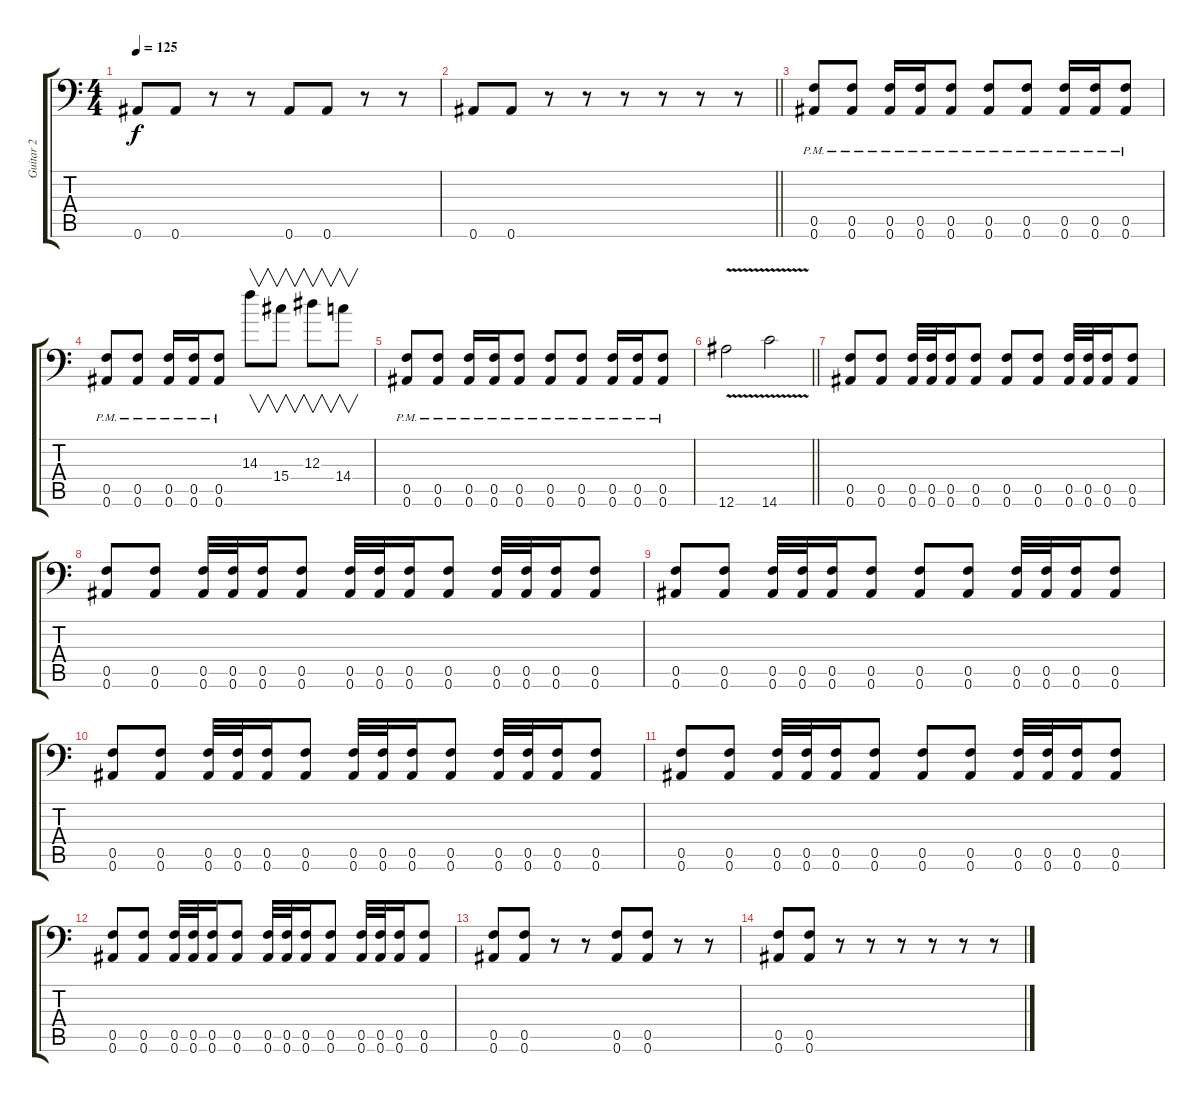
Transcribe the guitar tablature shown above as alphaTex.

\track ("Guitar 2" "Guitar 2") {instrument distortionguitar}
\staff {score tabs}
\tuning (C4 G3 Eb3 Bb2 F2 Bb1) {hide}
\ts (4 4)
\tempo 125
\clef f4
\ks c
0.6.8{dy f} 0.6.8 r.8 r.8 0.6.8 0.6.8 r.8 r.8 |
\barLineRight lightlight
0.6.8 0.6.8 r.8 r.8 r.8 r.8 r.8 r.8 |
\section ("" "")
(0.5{pm} 0.6{pm}).8 (0.5{pm} 0.6{pm}).8 (0.5{pm} 0.6{pm}).16 (0.5{pm} 0.6{pm}).16 (0.5{pm} 0.6{pm}).8 (0.5{pm} 0.6{pm}).8 (0.5{pm} 0.6{pm}).8 (0.5{pm} 0.6{pm}).16 (0.5{pm} 0.6{pm}).16 (0.5{pm} 0.6{pm}).8 |
(0.5{pm} 0.6{pm}).8 (0.5{pm} 0.6{pm}).8 (0.5{pm} 0.6{pm}).16 (0.5{pm} 0.6{pm}).16 (0.5{pm} 0.6{pm}).8 14.3.8{v} 15.4.8{v} 12.3.8{v} 14.4.8{v} |
(0.5{pm} 0.6{pm}).8 (0.5{pm} 0.6{pm}).8 (0.5{pm} 0.6{pm}).16 (0.5{pm} 0.6{pm}).16 (0.5{pm} 0.6{pm}).8 (0.5{pm} 0.6{pm}).8 (0.5{pm} 0.6{pm}).8 (0.5{pm} 0.6{pm}).16 (0.5{pm} 0.6{pm}).16 (0.5{pm} 0.6{pm}).8 |
\barLineRight lightlight
12.6{v}.2 14.6{v}.2 |
\section ("" "")
(0.5 0.6).8 (0.5 0.6).8 (0.5 0.6).32 (0.5 0.6).32 (0.5 0.6).16 (0.5 0.6).8 (0.5 0.6).8 (0.5 0.6).8 (0.5 0.6).32 (0.5 0.6).32 (0.5 0.6).16 (0.5 0.6).8 |
(0.5 0.6).8 (0.5 0.6).8 (0.5 0.6).32 (0.5 0.6).32 (0.5 0.6).16 (0.5 0.6).8 (0.5 0.6).32 (0.5 0.6).32 (0.5 0.6).16 (0.5 0.6).8 (0.5 0.6).32 (0.5 0.6).32 (0.5 0.6).16 (0.5 0.6).8 |
(0.5 0.6).8 (0.5 0.6).8 (0.5 0.6).32 (0.5 0.6).32 (0.5 0.6).16 (0.5 0.6).8 (0.5 0.6).8 (0.5 0.6).8 (0.5 0.6).32 (0.5 0.6).32 (0.5 0.6).16 (0.5 0.6).8 |
(0.5 0.6).8 (0.5 0.6).8 (0.5 0.6).32 (0.5 0.6).32 (0.5 0.6).16 (0.5 0.6).8 (0.5 0.6).32 (0.5 0.6).32 (0.5 0.6).16 (0.5 0.6).8 (0.5 0.6).32 (0.5 0.6).32 (0.5 0.6).16 (0.5 0.6).8 |
(0.5 0.6).8 (0.5 0.6).8 (0.5 0.6).32 (0.5 0.6).32 (0.5 0.6).16 (0.5 0.6).8 (0.5 0.6).8 (0.5 0.6).8 (0.5 0.6).32 (0.5 0.6).32 (0.5 0.6).16 (0.5 0.6).8 |
(0.5 0.6).8 (0.5 0.6).8 (0.5 0.6).32 (0.5 0.6).32 (0.5 0.6).16 (0.5 0.6).8 (0.5 0.6).32 (0.5 0.6).32 (0.5 0.6).16 (0.5 0.6).8 (0.5 0.6).32 (0.5 0.6).32 (0.5 0.6).16 (0.5 0.6).8 |
(0.5 0.6).8 (0.5 0.6).8 r.8 r.8 (0.5 0.6).8 (0.5 0.6).8 r.8 r.8 |
(0.5 0.6).8 (0.5 0.6).8 r.8 r.8 r.8 r.8 r.8 r.8
